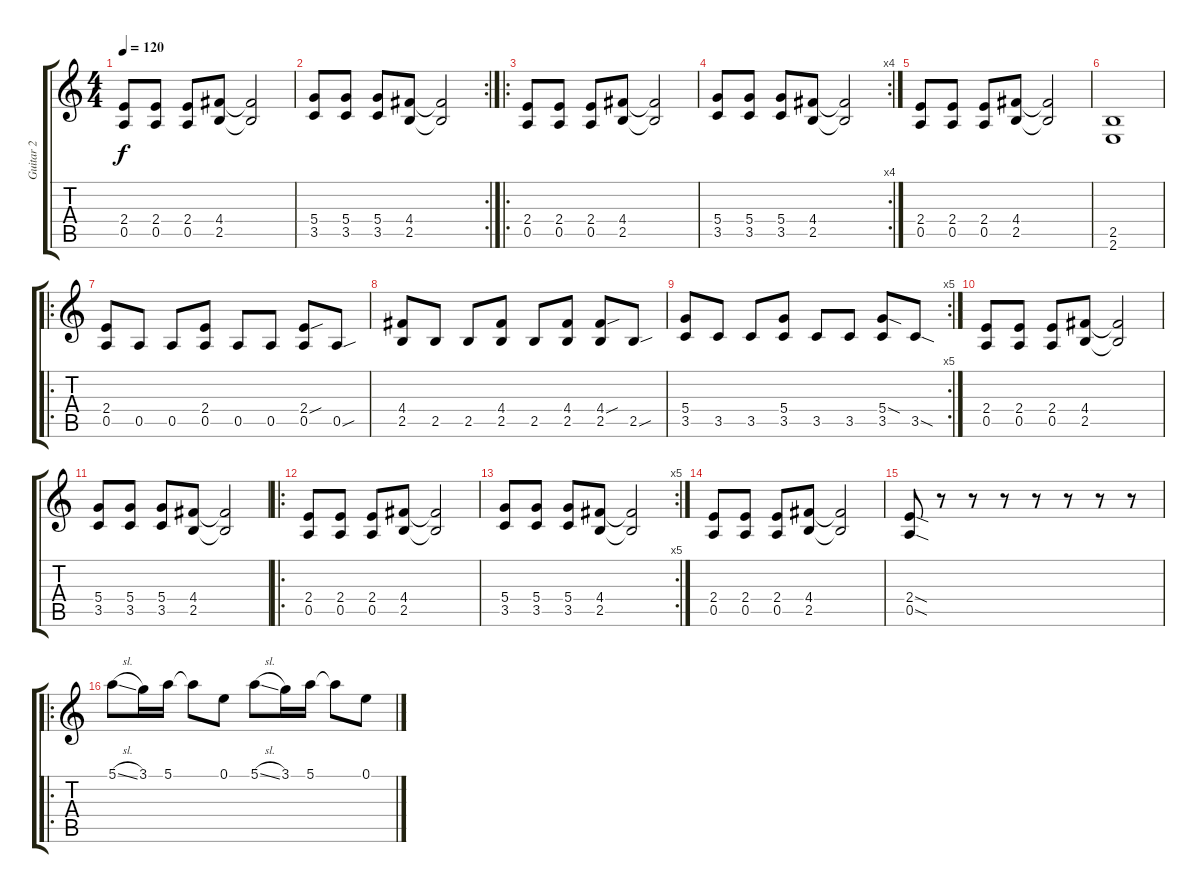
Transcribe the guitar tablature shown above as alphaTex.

\track ("Guitar 2" "Guitar 2") {instrument overdrivenguitar}
\staff {score tabs}
\tuning (E4 B3 G3 D3 A2 D2) {hide}
\ts (4 4)
\tempo 120
\clef g2
\ks c
(2.4 0.5).8{dy f instrument overdrivenguitar} (2.4 0.5).8 (2.4 0.5).8 (4.4 2.5).8 (4.4{t} 2.5{t}).2 |
\rc 2
(5.4 3.5).8 (5.4 3.5).8 (5.4 3.5).8 (4.4 2.5).8 (4.4{t} 2.5{t}).2 |
\ro
(2.4 0.5).8 (2.4 0.5).8 (2.4 0.5).8 (4.4 2.5).8 (4.4{t} 2.5{t}).2 |
\rc 4
(5.4 3.5).8 (5.4 3.5).8 (5.4 3.5).8 (4.4 2.5).8 (4.4{t} 2.5{t}).2 |
(2.4 0.5).8 (2.4 0.5).8 (2.4 0.5).8 (4.4 2.5).8 (4.4{t} 2.5{t}).2 |
(2.5 2.6).1 |
\ro
(2.4 0.5).8 0.5.8 0.5.8 (2.4 0.5).8 0.5.8 0.5.8 (2.4{sou} 0.5).8 0.5{sou}.8 |
(4.4 2.5).8 2.5.8 2.5.8 (4.4 2.5).8 2.5.8 (4.4 2.5).8 (4.4{sou} 2.5).8 2.5{sou}.8 |
\rc 5
(5.4 3.5).8 3.5.8 3.5.8 (5.4 3.5).8 3.5.8 3.5.8 (5.4{sod} 3.5).8 3.5{sod}.8 |
(2.4 0.5).8 (2.4 0.5).8 (2.4 0.5).8 (4.4 2.5).8 (4.4{t} 2.5{t}).2 |
(5.4 3.5).8 (5.4 3.5).8 (5.4 3.5).8 (4.4 2.5).8 (4.4{t} 2.5{t}).2 |
\ro
(2.4 0.5).8 (2.4 0.5).8 (2.4 0.5).8 (4.4 2.5).8 (4.4{t} 2.5{t}).2 |
\rc 5
(5.4 3.5).8 (5.4 3.5).8 (5.4 3.5).8 (4.4 2.5).8 (4.4{t} 2.5{t}).2 |
(2.4 0.5).8 (2.4 0.5).8 (2.4 0.5).8 (4.4 2.5).8 (4.4{t} 2.5{t}).2 |
(2.4{sod} 0.5{sod}).8 r.8 r.8 r.8 r.8 r.8 r.8 r.8 |
\ro
5.1{sl}.8 3.1.16 5.1.16 5.1{t}.8 0.1.8 5.1{sl}.8 3.1.16 5.1.16 5.1{t}.8 0.1.8
